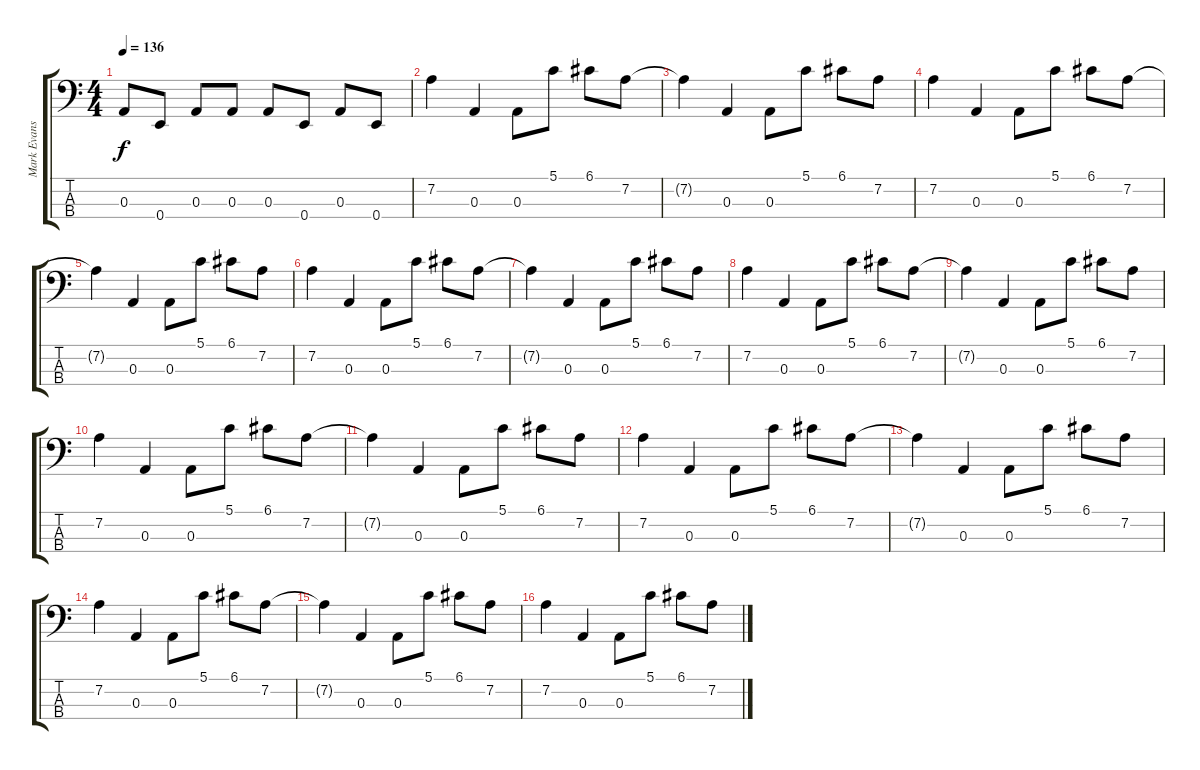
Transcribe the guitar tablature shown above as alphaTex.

\track ("Mark Evans" "Mark Evans") {instrument electricbassfinger}
\staff {score tabs}
\tuning (G2 D2 A1 E1) {hide}
\ts (4 4)
\tempo 136
\clef f4
\ks c
0.3{t}.8{dy f} 0.4.8 0.3.8 0.3.8 0.3.8 0.4.8 0.3.8 0.4.8 |
7.2.4 0.3.4 0.3.8 5.1.8 6.1.8 7.2.8 |
7.2{t}.4 0.3.4 0.3.8 5.1.8 6.1.8 7.2.8 |
7.2.4 0.3.4 0.3.8 5.1.8 6.1.8 7.2.8 |
7.2{t}.4 0.3.4 0.3.8 5.1.8 6.1.8 7.2.8 |
7.2.4 0.3.4 0.3.8 5.1.8 6.1.8 7.2.8 |
7.2{t}.4 0.3.4 0.3.8 5.1.8 6.1.8 7.2.8 |
7.2.4 0.3.4 0.3.8 5.1.8 6.1.8 7.2.8 |
7.2{t}.4 0.3.4 0.3.8 5.1.8 6.1.8 7.2.8 |
7.2.4 0.3.4 0.3.8 5.1.8 6.1.8 7.2.8 |
7.2{t}.4 0.3.4 0.3.8 5.1.8 6.1.8 7.2.8 |
7.2.4 0.3.4 0.3.8 5.1.8 6.1.8 7.2.8 |
7.2{t}.4 0.3.4 0.3.8 5.1.8 6.1.8 7.2.8 |
7.2.4 0.3.4 0.3.8 5.1.8 6.1.8 7.2.8 |
7.2{t}.4 0.3.4 0.3.8 5.1.8 6.1.8 7.2.8 |
7.2.4 0.3.4 0.3.8 5.1.8 6.1.8 7.2.8
